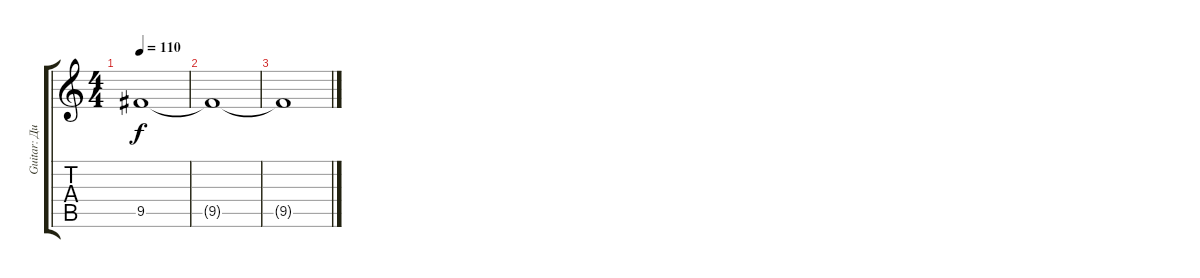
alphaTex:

\track ("Guitar: Дима2" "Guitar: Ди") {instrument distortionguitar}
\staff {score tabs}
\tuning (E4 B3 G3 D3 A2 E2) {hide}
\ts (4 4)
\tempo 110
\clef g2
\ks c
9.5{t}.1{dy f} |
9.5{t}.1 |
9.5{t}.1
